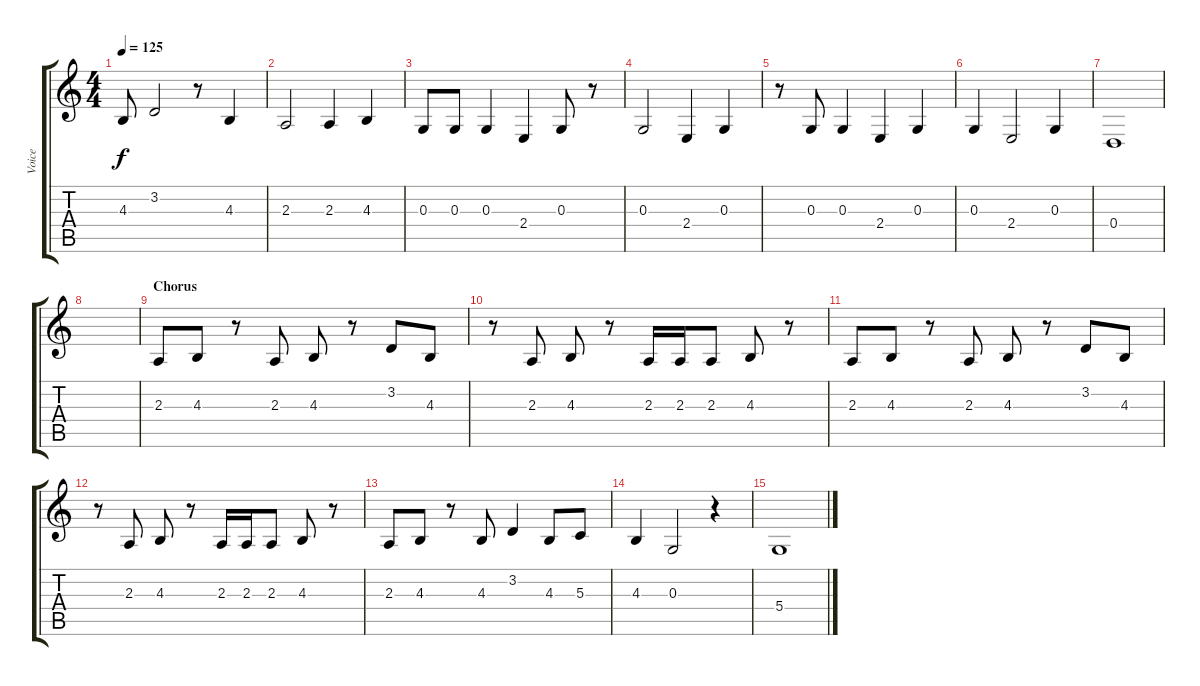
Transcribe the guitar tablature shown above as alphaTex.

\track ("Voice" "Voice") {instrument lead6voice}
\staff {score tabs}
\tuning (E4 B3 G3 D3 A2 E2) {hide}
\ts (4 4)
\tempo 125
\clef g2
\ks c
4.3.8{dy f} 3.2.2 r.8 4.3.4 |
2.3.2 2.3.4 4.3.4 |
0.3.8 0.3.8 0.3.4 2.4.4 0.3.8 r.8 |
0.3.2 2.4.4 0.3.4 |
r.8 0.3.8 0.3.4 2.4.4 0.3.4 |
0.3.4 2.4.2 0.3.4 |
0.4.1 |
|
\section ("" "Chorus")
2.3.8 4.3.8 r.8 2.3.8 4.3.8 r.8 3.2.8 4.3.8 |
r.8 2.3.8 4.3.8 r.8 2.3.16 2.3.16 2.3.8 4.3.8 r.8 |
2.3.8 4.3.8 r.8 2.3.8 4.3.8 r.8 3.2.8 4.3.8 |
r.8 2.3.8 4.3.8 r.8 2.3.16 2.3.16 2.3.8 4.3.8 r.8 |
2.3.8 4.3.8 r.8 4.3.8 3.2.4 4.3.8 5.3.8 |
4.3.4 0.3.2 r.4 |
5.4.1
